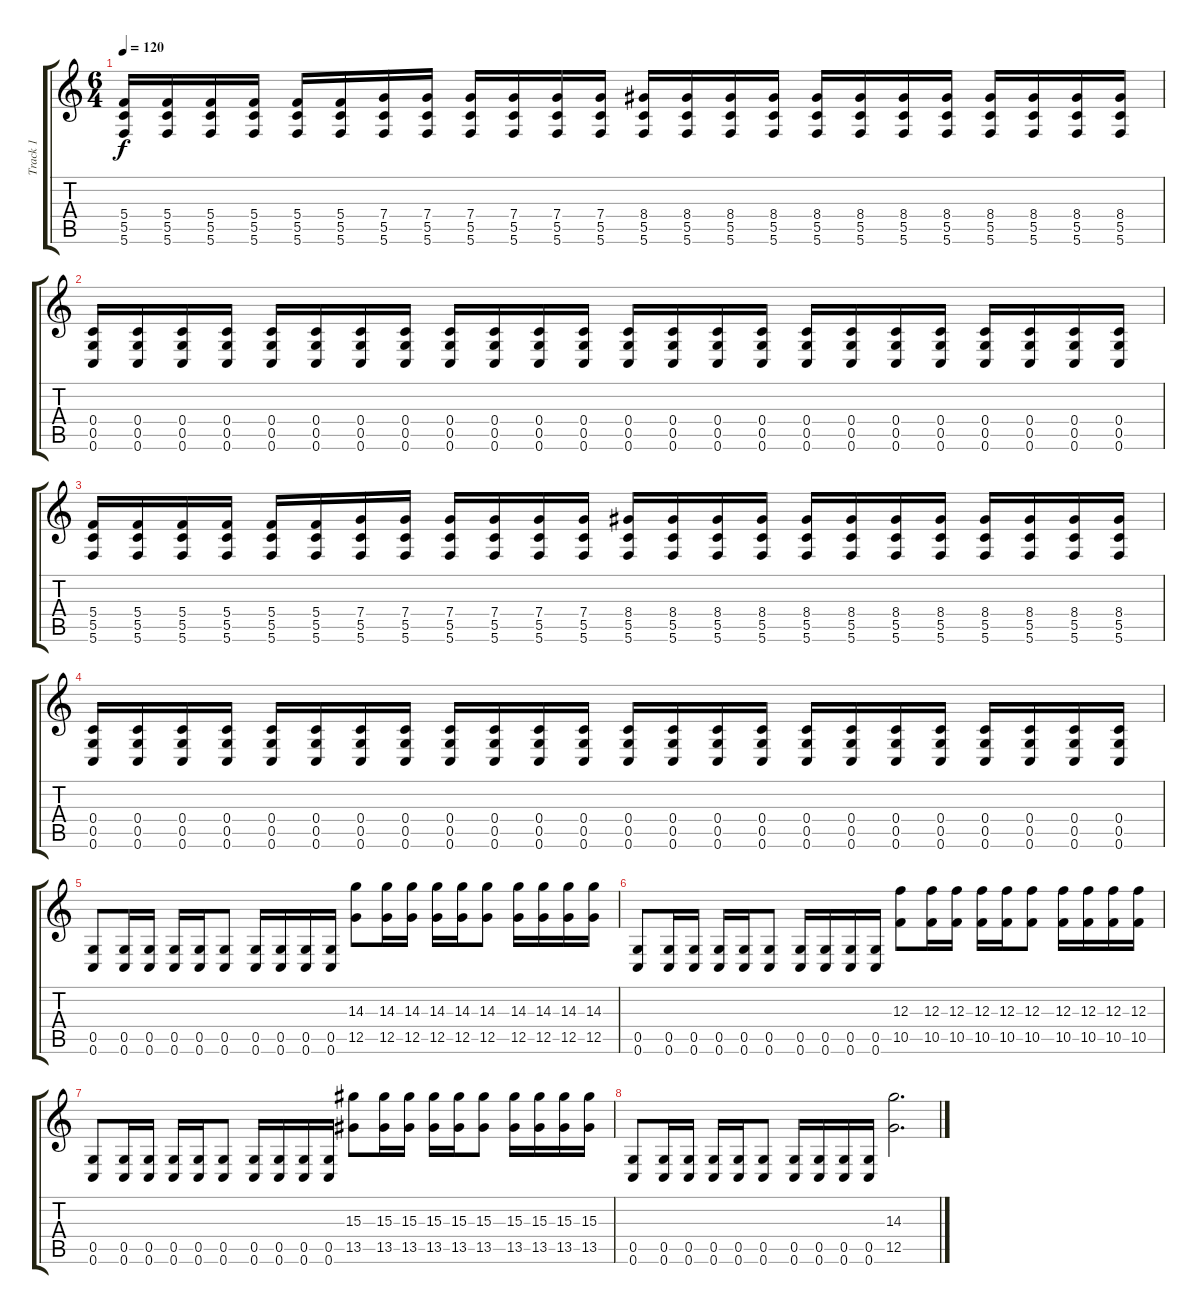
\track ("Track 1" "Track 1") {instrument distortionguitar}
\staff {score tabs}
\tuning (D4 A3 F3 C3 G2 C2) {hide}
\ts (6 4)
\tempo 120
\clef g2
\ks c
(5.4 5.5 5.6).16{dy f} (5.4 5.5 5.6).16 (5.4 5.5 5.6).16 (5.4 5.5 5.6).16 (5.4 5.5 5.6).16 (5.4 5.5 5.6).16 (7.4 5.5 5.6).16 (7.4 5.5 5.6).16 (7.4 5.5 5.6).16 (7.4 5.5 5.6).16 (7.4 5.5 5.6).16 (7.4 5.5 5.6).16 (8.4 5.5 5.6).16 (8.4 5.5 5.6).16 (8.4 5.5 5.6).16 (8.4 5.5 5.6).16 (8.4 5.5 5.6).16 (8.4 5.5 5.6).16 (8.4 5.5 5.6).16 (8.4 5.5 5.6).16 (8.4 5.5 5.6).16 (8.4 5.5 5.6).16 (8.4 5.5 5.6).16 (8.4 5.5 5.6).16 |
(0.4 0.5 0.6).16 (0.4 0.5 0.6).16 (0.4 0.5 0.6).16 (0.4 0.5 0.6).16 (0.4 0.5 0.6).16 (0.4 0.5 0.6).16 (0.4 0.5 0.6).16 (0.4 0.5 0.6).16 (0.4 0.5 0.6).16 (0.4 0.5 0.6).16 (0.4 0.5 0.6).16 (0.4 0.5 0.6).16 (0.4 0.5 0.6).16 (0.4 0.5 0.6).16 (0.4 0.5 0.6).16 (0.4 0.5 0.6).16 (0.4 0.5 0.6).16 (0.4 0.5 0.6).16 (0.4 0.5 0.6).16 (0.4 0.5 0.6).16 (0.4 0.5 0.6).16 (0.4 0.5 0.6).16 (0.4 0.5 0.6).16 (0.4 0.5 0.6).16 |
(5.4 5.5 5.6).16 (5.4 5.5 5.6).16 (5.4 5.5 5.6).16 (5.4 5.5 5.6).16 (5.4 5.5 5.6).16 (5.4 5.5 5.6).16 (7.4 5.5 5.6).16 (7.4 5.5 5.6).16 (7.4 5.5 5.6).16 (7.4 5.5 5.6).16 (7.4 5.5 5.6).16 (7.4 5.5 5.6).16 (8.4 5.5 5.6).16 (8.4 5.5 5.6).16 (8.4 5.5 5.6).16 (8.4 5.5 5.6).16 (8.4 5.5 5.6).16 (8.4 5.5 5.6).16 (8.4 5.5 5.6).16 (8.4 5.5 5.6).16 (8.4 5.5 5.6).16 (8.4 5.5 5.6).16 (8.4 5.5 5.6).16 (8.4 5.5 5.6).16 |
(0.4 0.5 0.6).16 (0.4 0.5 0.6).16 (0.4 0.5 0.6).16 (0.4 0.5 0.6).16 (0.4 0.5 0.6).16 (0.4 0.5 0.6).16 (0.4 0.5 0.6).16 (0.4 0.5 0.6).16 (0.4 0.5 0.6).16 (0.4 0.5 0.6).16 (0.4 0.5 0.6).16 (0.4 0.5 0.6).16 (0.4 0.5 0.6).16 (0.4 0.5 0.6).16 (0.4 0.5 0.6).16 (0.4 0.5 0.6).16 (0.4 0.5 0.6).16 (0.4 0.5 0.6).16 (0.4 0.5 0.6).16 (0.4 0.5 0.6).16 (0.4 0.5 0.6).16 (0.4 0.5 0.6).16 (0.4 0.5 0.6).16 (0.4 0.5 0.6).16 |
(0.5 0.6).8 (0.5 0.6).16 (0.5 0.6).16 (0.5 0.6).16 (0.5 0.6).16 (0.5 0.6).8 (0.5 0.6).16 (0.5 0.6).16 (0.5 0.6).16 (0.5 0.6).16 (14.3 12.5).8 (14.3 12.5).16 (14.3 12.5).16 (14.3 12.5).16 (14.3 12.5).16 (14.3 12.5).8 (14.3 12.5).16 (14.3 12.5).16 (14.3 12.5).16 (14.3 12.5).16 |
(0.5 0.6).8 (0.5 0.6).16 (0.5 0.6).16 (0.5 0.6).16 (0.5 0.6).16 (0.5 0.6).8 (0.5 0.6).16 (0.5 0.6).16 (0.5 0.6).16 (0.5 0.6).16 (12.3 10.5).8 (12.3 10.5).16 (12.3 10.5).16 (12.3 10.5).16 (12.3 10.5).16 (12.3 10.5).8 (12.3 10.5).16 (12.3 10.5).16 (12.3 10.5).16 (12.3 10.5).16 |
(0.5 0.6).8 (0.5 0.6).16 (0.5 0.6).16 (0.5 0.6).16 (0.5 0.6).16 (0.5 0.6).8 (0.5 0.6).16 (0.5 0.6).16 (0.5 0.6).16 (0.5 0.6).16 (15.3 13.5).8 (15.3 13.5).16 (15.3 13.5).16 (15.3 13.5).16 (15.3 13.5).16 (15.3 13.5).8 (15.3 13.5).16 (15.3 13.5).16 (15.3 13.5).16 (15.3 13.5).16 |
(0.5 0.6).8 (0.5 0.6).16 (0.5 0.6).16 (0.5 0.6).16 (0.5 0.6).16 (0.5 0.6).8 (0.5 0.6).16 (0.5 0.6).16 (0.5 0.6).16 (0.5 0.6).16 (14.3 12.5).2{d}
